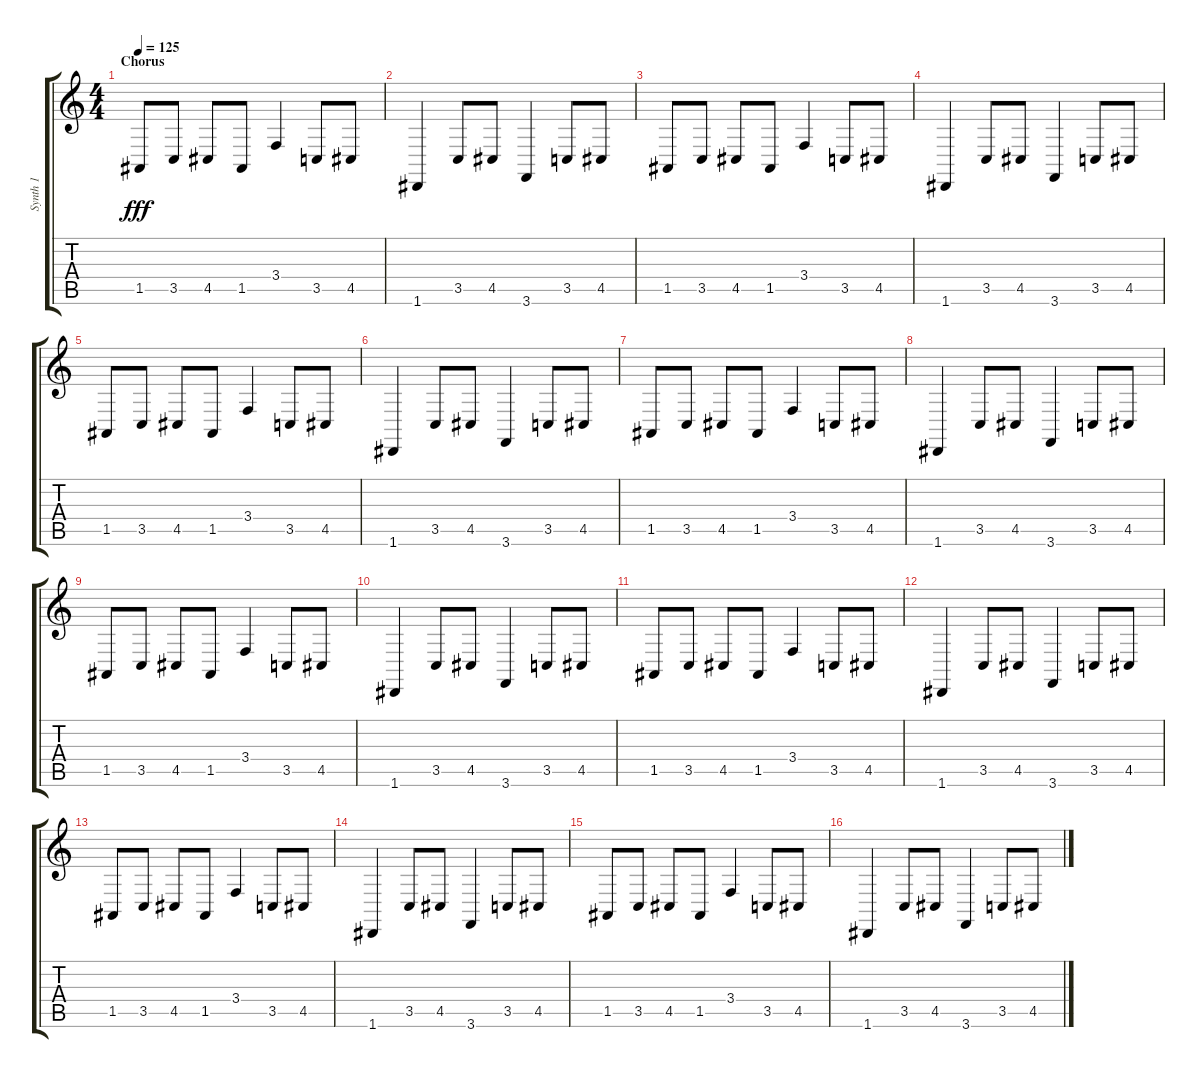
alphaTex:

\track ("Synth 1" "Synth 1") {instrument lead4chiff}
\staff {score tabs}
\tuning (E4 B3 G3 D3 A2 D2) {hide}
\ts (4 4)
\section ("" "Chorus")
\tempo 125
\clef g2
\ks c
1.5.8{dy fff} 3.5.8 4.5.8 1.5.8 3.4.4 3.5.8 4.5.8 |
1.6.4 3.5.8 4.5.8 3.6.4 3.5.8 4.5.8 |
1.5.8 3.5.8 4.5.8 1.5.8 3.4.4 3.5.8 4.5.8 |
1.6.4 3.5.8 4.5.8 3.6.4 3.5.8 4.5.8 |
1.5.8 3.5.8 4.5.8 1.5.8 3.4.4 3.5.8 4.5.8 |
1.6.4 3.5.8 4.5.8 3.6.4 3.5.8 4.5.8 |
1.5.8 3.5.8 4.5.8 1.5.8 3.4.4 3.5.8 4.5.8 |
1.6.4 3.5.8 4.5.8 3.6.4 3.5.8 4.5.8 |
1.5.8 3.5.8 4.5.8 1.5.8 3.4.4 3.5.8 4.5.8 |
1.6.4 3.5.8 4.5.8 3.6.4 3.5.8 4.5.8 |
1.5.8 3.5.8 4.5.8 1.5.8 3.4.4 3.5.8 4.5.8 |
1.6.4 3.5.8 4.5.8 3.6.4 3.5.8 4.5.8 |
1.5.8 3.5.8 4.5.8 1.5.8 3.4.4 3.5.8 4.5.8 |
1.6.4 3.5.8 4.5.8 3.6.4 3.5.8 4.5.8 |
1.5.8 3.5.8 4.5.8 1.5.8 3.4.4 3.5.8 4.5.8 |
1.6.4 3.5.8 4.5.8 3.6.4 3.5.8 4.5.8
